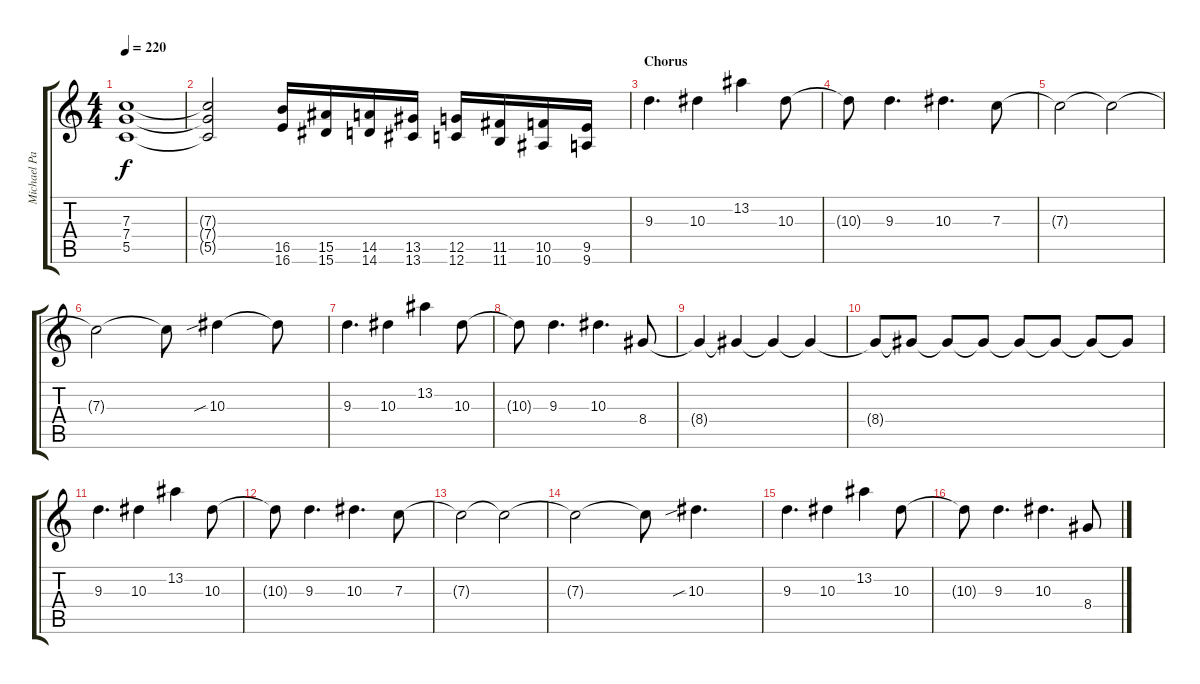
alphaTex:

\track ("Michael Padget" "Michael Pa") {instrument distortionguitar}
\staff {score tabs}
\tuning (D4 A3 F3 C3 G2 C2) {hide}
\ts (4 4)
\tempo 220
\clef g2
\ks c
(7.3 7.4 5.5).1{dy f} |
(7.3{t} 7.4{t} 5.5{t}).2 (16.5 16.6).16{instrument guitarfretnoise} (15.5 15.6).16 (14.5 14.6).16 (13.5 13.6).16 (12.5 12.6).16 (11.5 11.6).16 (10.5 10.6).16 (9.5 9.6).16 |
\section ("" "Chorus")
9.3.4{d instrument distortionguitar} 10.3.4 13.2.4 10.3.8 |
10.3{t}.8 9.3.4{d} 10.3.4{d} 7.3.8 |
7.3{t}.2 7.3{t}.2 |
7.3{t}.2 7.3{t}.8 10.3{sib}.4 10.3{t}.8 |
9.3.4{d} 10.3.4 13.2.4 10.3.8 |
10.3{t}.8 9.3.4{d} 10.3.4{d} 8.4.8 |
8.4{t}.4 8.4{t}.4 8.4{t}.4 8.4{t}.4 |
8.4{t}.8 8.4{t}.8 8.4{t}.8 8.4{t}.8 8.4{t}.8 8.4{t}.8 8.4{t}.8 8.4{t}.8 |
9.3.4{d} 10.3.4 13.2.4 10.3.8 |
10.3{t}.8 9.3.4{d} 10.3.4{d} 7.3.8 |
7.3{t}.2 7.3{t}.2 |
7.3{t}.2 7.3{t}.8 10.3{sib}.4{d} |
9.3.4{d} 10.3.4 13.2.4 10.3.8 |
10.3{t}.8 9.3.4{d} 10.3.4{d} 8.4.8
